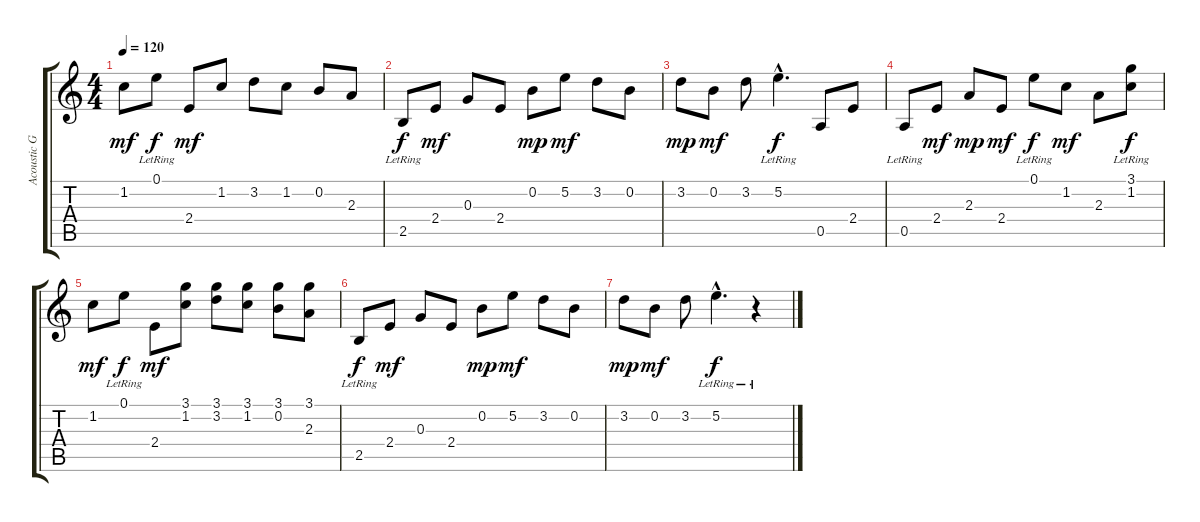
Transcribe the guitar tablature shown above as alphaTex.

\track ("Acoustic Guitar" "Acoustic G") {instrument acousticguitarsteel}
\staff {score tabs}
\tuning (E4 B3 G3 D3 A2 E2) {hide}
\ts (4 4)
\tempo 120
\clef g2
\ks c
1.2.8{dy mf} 0.1{lr}.8{dy f} 2.4.8{dy mf} 1.2.8 3.2.8 1.2.8 0.2.8 2.3.8 |
2.5{lr}.8{dy f} 2.4.8{dy mf} 0.3.8 2.4.8 0.2.8{dy mp} 5.2.8{dy mf} 3.2.8 0.2.8 |
3.2.8{dy mp} 0.2.8{dy mf} 3.2.8 5.2{hac lr}.4{d dy f} 0.5.8 2.4.8 |
0.5{lr}.8 2.4.8{dy mf} 2.3.8{dy mp} 2.4.8{dy mf} 0.1{lr}.8{dy f} 1.2.8{dy mf} 2.3.8 (3.1{lr} 1.2).8{dy f} |
1.2.8{dy mf} 0.1{lr}.8{dy f} 2.4.8{dy mf} (3.1 1.2).8 (3.1 3.2).8 (3.1 1.2).8 (3.1 0.2).8 (3.1 2.3).8 |
2.5{lr}.8{dy f} 2.4.8{dy mf} 0.3.8 2.4.8 0.2.8{dy mp} 5.2.8{dy mf} 3.2.8 0.2.8 |
3.2.8{dy mp} 0.2.8{dy mf} 3.2.8 5.2{hac lr}.4{d dy f} r.4
